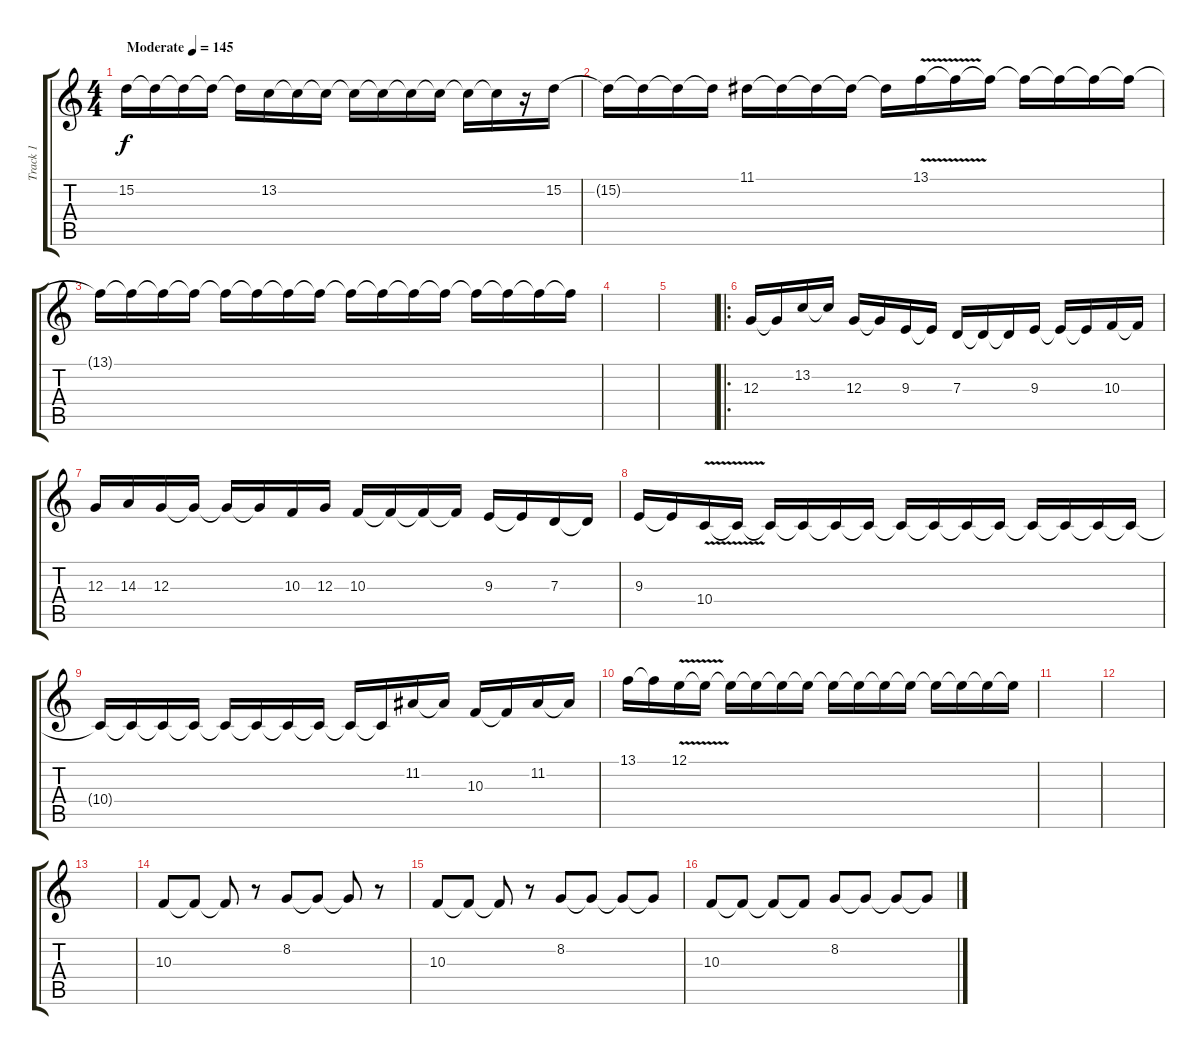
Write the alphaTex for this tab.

\track ("Track 1" "Track 1") {instrument stringensemble1}
\staff {score tabs}
\tuning (E4 B3 G3 D3 A2 E2) {hide}
\ts (4 4)
\tempo (145 "Moderate")
\clef g2
\ks c
15.2.16{dy f instrument stringensemble1} 15.2{t}.16 15.2{t}.16 15.2{t}.16 15.2{t}.16 13.2.16 13.2{t}.16 13.2{t}.16 13.2{t}.16 13.2{t}.16 13.2{t}.16 13.2{t}.16 13.2{t}.16 13.2{t}.16 r.16 15.2.16 |
15.2{t}.16 15.2{t}.16 15.2{t}.16 15.2{t}.16 11.1.16 11.1{t}.16 11.1{t}.16 11.1{t}.16 11.1{t}.16 13.1{v}.16 13.1{t}.16 13.1{t}.16 13.1{t}.16 13.1{t}.16 13.1{t}.16 13.1{t}.16 |
13.1{t}.16 13.1{t}.16 13.1{t}.16 13.1{t}.16 13.1{t}.16 13.1{t}.16 13.1{t}.16 13.1{t}.16 13.1{t}.16 13.1{t}.16 13.1{t}.16 13.1{t}.16 13.1{t}.16 13.1{t}.16 13.1{t}.16 13.1{t}.16 |
|
|
\ro
12.3.16 12.3{t}.16 13.2.16 13.2{t}.16 12.3.16 12.3{t}.16 9.3.16 9.3{t}.16 7.3.16 7.3{t}.16 7.3{t}.16 9.3.16 9.3{t}.16 9.3{t}.16 10.3.16 10.3{t}.16 |
12.3.16 14.3.16 12.3.16 12.3{t}.16 12.3{t}.16 12.3{t}.16 10.3.16 12.3.16 10.3.16 10.3{t}.16 10.3{t}.16 10.3{t}.16 9.3.16 9.3{t}.16 7.3.16 7.3{t}.16 |
9.3.16 9.3{t}.16 10.4{v}.16 10.4{t}.16 10.4{t}.16 10.4{t}.16 10.4{t}.16 10.4{t}.16 10.4{t}.16 10.4{t}.16 10.4{t}.16 10.4{t}.16 10.4{t}.16 10.4{t}.16 10.4{t}.16 10.4{t}.16 |
10.4{t}.16 10.4{t}.16 10.4{t}.16 10.4{t}.16 10.4{t}.16 10.4{t}.16 10.4{t}.16 10.4{t}.16 10.4{t}.16 10.4{t}.16 11.2.16 11.2{t}.16 10.3.16 10.3{t}.16 11.2.16 11.2{t}.16 |
13.1.16 13.1{t}.16 12.1{v}.16 12.1{t}.16 12.1{t}.16 12.1{t}.16 12.1{t}.16 12.1{t}.16 12.1{t}.16 12.1{t}.16 12.1{t}.16 12.1{t}.16 12.1{t}.16 12.1{t}.16 12.1{t}.16 12.1{t}.16 |
|
|
|
10.3.8 10.3{t}.8 10.3{t}.8 r.8 8.2.8 8.2{t}.8 8.2{t}.8 r.8 |
10.3.8 10.3{t}.8 10.3{t}.8 r.8 8.2.8 8.2{t}.8 8.2{t}.8 8.2{t}.8 |
10.3.8 10.3{t}.8 10.3{t}.8 10.3{t}.8 8.2.8 8.2{t}.8 8.2{t}.8 8.2{t}.8
